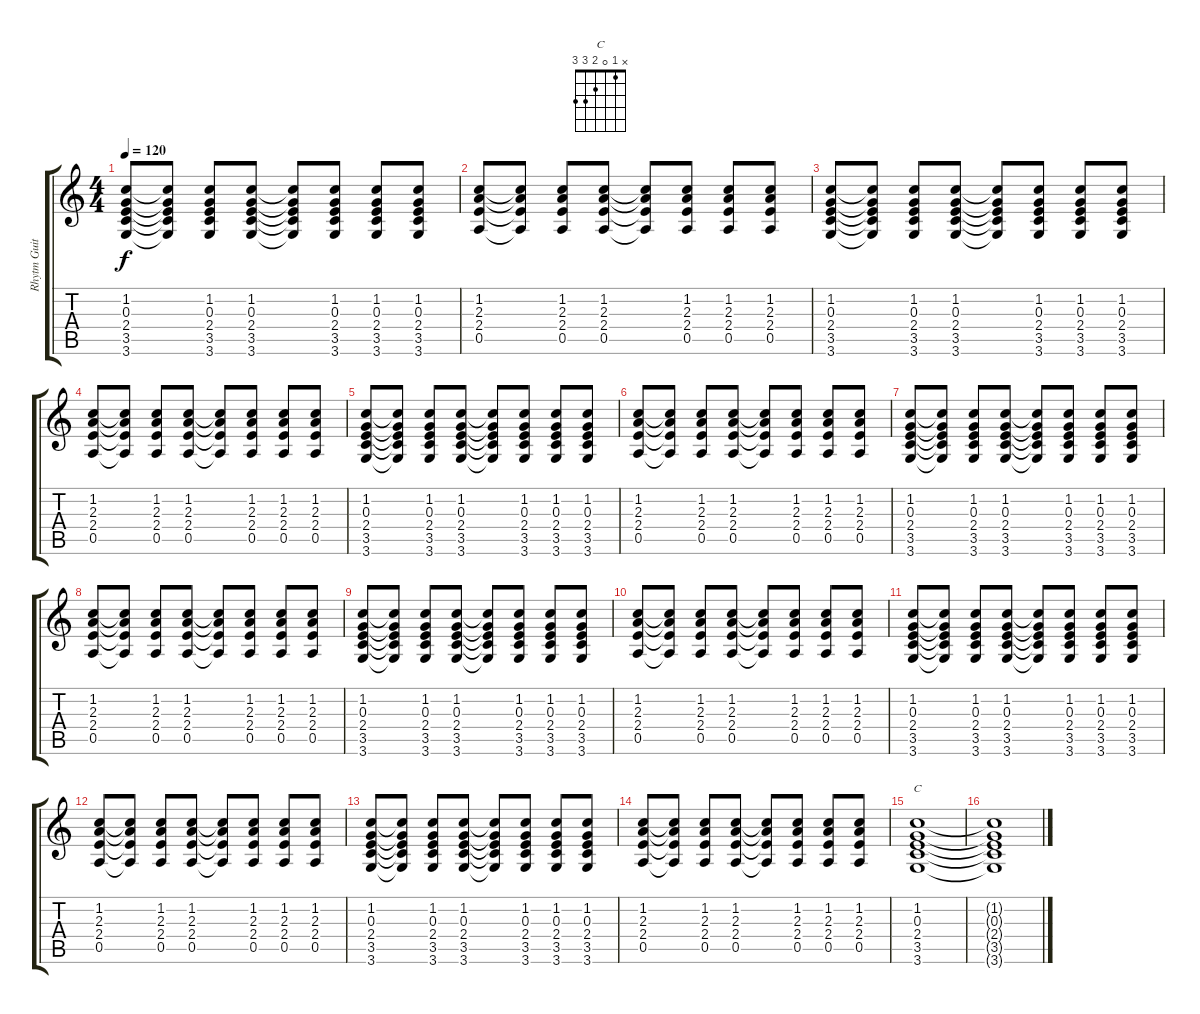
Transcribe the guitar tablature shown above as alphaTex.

\track ("Rhytm Guitar" "Rhytm Guit") {instrument acousticguitarsteel}
\staff {score tabs}
\tuning (E4 B3 G3 D3 A2 E2) {hide}
\chord ("C" x 1 0 2 3 3)
\ts (4 4)
\tempo 120
\clef g2
\ks c
(1.2 0.3 2.4 3.5 3.6).8{dy f} (1.2{t} 0.3{t} 2.4{t} 3.5{t} 3.6{t}).8 (1.2 0.3 2.4 3.5 3.6).8 (1.2 0.3 2.4 3.5 3.6).8 (1.2{t} 0.3{t} 2.4{t} 3.5{t} 3.6{t}).8 (1.2 0.3 2.4 3.5 3.6).8 (1.2 0.3 2.4 3.5 3.6).8 (1.2 0.3 2.4 3.5 3.6).8 |
(1.2 2.3 2.4 0.5).8 (1.2{t} 2.3{t} 2.4{t} 0.5{t}).8 (1.2 2.3 2.4 0.5).8 (1.2 2.3 2.4 0.5).8 (1.2{t} 2.3{t} 2.4{t} 0.5{t}).8 (1.2 2.3 2.4 0.5).8 (1.2 2.3 2.4 0.5).8 (1.2 2.3 2.4 0.5).8 |
(1.2 0.3 2.4 3.5 3.6).8 (1.2{t} 0.3{t} 2.4{t} 3.5{t} 3.6{t}).8 (1.2 0.3 2.4 3.5 3.6).8 (1.2 0.3 2.4 3.5 3.6).8 (1.2{t} 0.3{t} 2.4{t} 3.5{t} 3.6{t}).8 (1.2 0.3 2.4 3.5 3.6).8 (1.2 0.3 2.4 3.5 3.6).8 (1.2 0.3 2.4 3.5 3.6).8 |
(1.2 2.3 2.4 0.5).8 (1.2{t} 2.3{t} 2.4{t} 0.5{t}).8 (1.2 2.3 2.4 0.5).8 (1.2 2.3 2.4 0.5).8 (1.2{t} 2.3{t} 2.4{t} 0.5{t}).8 (1.2 2.3 2.4 0.5).8 (1.2 2.3 2.4 0.5).8 (1.2 2.3 2.4 0.5).8 |
(1.2 0.3 2.4 3.5 3.6).8 (1.2{t} 0.3{t} 2.4{t} 3.5{t} 3.6{t}).8 (1.2 0.3 2.4 3.5 3.6).8 (1.2 0.3 2.4 3.5 3.6).8 (1.2{t} 0.3{t} 2.4{t} 3.5{t} 3.6{t}).8 (1.2 0.3 2.4 3.5 3.6).8 (1.2 0.3 2.4 3.5 3.6).8 (1.2 0.3 2.4 3.5 3.6).8 |
(1.2 2.3 2.4 0.5).8 (1.2{t} 2.3{t} 2.4{t} 0.5{t}).8 (1.2 2.3 2.4 0.5).8 (1.2 2.3 2.4 0.5).8 (1.2{t} 2.3{t} 2.4{t} 0.5{t}).8 (1.2 2.3 2.4 0.5).8 (1.2 2.3 2.4 0.5).8 (1.2 2.3 2.4 0.5).8 |
(1.2 0.3 2.4 3.5 3.6).8 (1.2{t} 0.3{t} 2.4{t} 3.5{t} 3.6{t}).8 (1.2 0.3 2.4 3.5 3.6).8 (1.2 0.3 2.4 3.5 3.6).8 (1.2{t} 0.3{t} 2.4{t} 3.5{t} 3.6{t}).8 (1.2 0.3 2.4 3.5 3.6).8 (1.2 0.3 2.4 3.5 3.6).8 (1.2 0.3 2.4 3.5 3.6).8 |
(1.2 2.3 2.4 0.5).8 (1.2{t} 2.3{t} 2.4{t} 0.5{t}).8 (1.2 2.3 2.4 0.5).8 (1.2 2.3 2.4 0.5).8 (1.2{t} 2.3{t} 2.4{t} 0.5{t}).8 (1.2 2.3 2.4 0.5).8 (1.2 2.3 2.4 0.5).8 (1.2 2.3 2.4 0.5).8 |
(1.2 0.3 2.4 3.5 3.6).8 (1.2{t} 0.3{t} 2.4{t} 3.5{t} 3.6{t}).8 (1.2 0.3 2.4 3.5 3.6).8 (1.2 0.3 2.4 3.5 3.6).8 (1.2{t} 0.3{t} 2.4{t} 3.5{t} 3.6{t}).8 (1.2 0.3 2.4 3.5 3.6).8 (1.2 0.3 2.4 3.5 3.6).8 (1.2 0.3 2.4 3.5 3.6).8 |
(1.2 2.3 2.4 0.5).8 (1.2{t} 2.3{t} 2.4{t} 0.5{t}).8 (1.2 2.3 2.4 0.5).8 (1.2 2.3 2.4 0.5).8 (1.2{t} 2.3{t} 2.4{t} 0.5{t}).8 (1.2 2.3 2.4 0.5).8 (1.2 2.3 2.4 0.5).8 (1.2 2.3 2.4 0.5).8 |
(1.2 0.3 2.4 3.5 3.6).8 (1.2{t} 0.3{t} 2.4{t} 3.5{t} 3.6{t}).8 (1.2 0.3 2.4 3.5 3.6).8 (1.2 0.3 2.4 3.5 3.6).8 (1.2{t} 0.3{t} 2.4{t} 3.5{t} 3.6{t}).8 (1.2 0.3 2.4 3.5 3.6).8 (1.2 0.3 2.4 3.5 3.6).8 (1.2 0.3 2.4 3.5 3.6).8 |
(1.2 2.3 2.4 0.5).8 (1.2{t} 2.3{t} 2.4{t} 0.5{t}).8 (1.2 2.3 2.4 0.5).8 (1.2 2.3 2.4 0.5).8 (1.2{t} 2.3{t} 2.4{t} 0.5{t}).8 (1.2 2.3 2.4 0.5).8 (1.2 2.3 2.4 0.5).8 (1.2 2.3 2.4 0.5).8 |
(1.2 0.3 2.4 3.5 3.6).8 (1.2{t} 0.3{t} 2.4{t} 3.5{t} 3.6{t}).8 (1.2 0.3 2.4 3.5 3.6).8 (1.2 0.3 2.4 3.5 3.6).8 (1.2{t} 0.3{t} 2.4{t} 3.5{t} 3.6{t}).8 (1.2 0.3 2.4 3.5 3.6).8 (1.2 0.3 2.4 3.5 3.6).8 (1.2 0.3 2.4 3.5 3.6).8 |
(1.2 2.3 2.4 0.5).8 (1.2{t} 2.3{t} 2.4{t} 0.5{t}).8 (1.2 2.3 2.4 0.5).8 (1.2 2.3 2.4 0.5).8 (1.2{t} 2.3{t} 2.4{t} 0.5{t}).8 (1.2 2.3 2.4 0.5).8 (1.2 2.3 2.4 0.5).8 (1.2 2.3 2.4 0.5).8 |
(1.2 0.3 2.4 3.5 3.6).1{ch "C"} |
(1.2{t} 0.3{t} 2.4{t} 3.5{t} 3.6{t}).1
